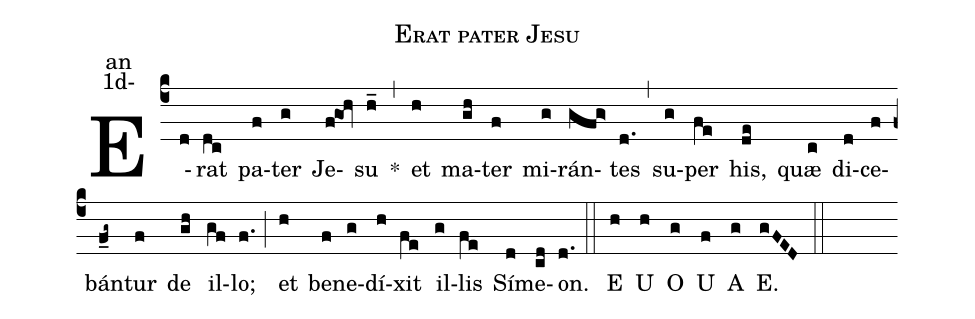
name:Erat pater Jesu;
office-part:an;
mode:1d-;
%%
(c4) E(d)rat(dc) pa(f)ter(g) Je(f@goh)su(h_) <sp>*</sp>(,) et(h) ma(gh)ter(f) mi(g)rán(gfg>)tes(d.) (,) su(g)per(fe) his,(de) quæ(c) di(d)ce(f)bán(f_g~)tur(f) de(gh) il(gf)lo;(f.) (;)
et(h) be(f)ne(g)dí(h)xit(fe) il(g)lis(fe) Sí(d)me(cd)on.(d.)  (::)
<eu> E(h) U(h) O(g) U(f) A(g) E.(gFED) </eu> (::)
